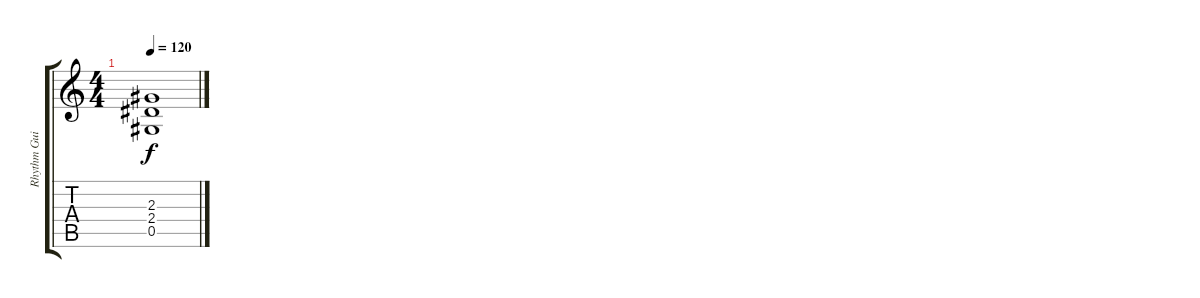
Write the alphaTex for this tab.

\track ("Rhythm Guitar - Ari" "Rhythm Gui") {instrument distortionguitar}
\staff {score tabs}
\tuning (Eb4 Bb3 Gb3 Db3 Ab2 Eb2) {hide}
\ts (4 4)
\tempo 120
\clef g2
\ks c
(2.3 2.4 0.5).1{dy f}
